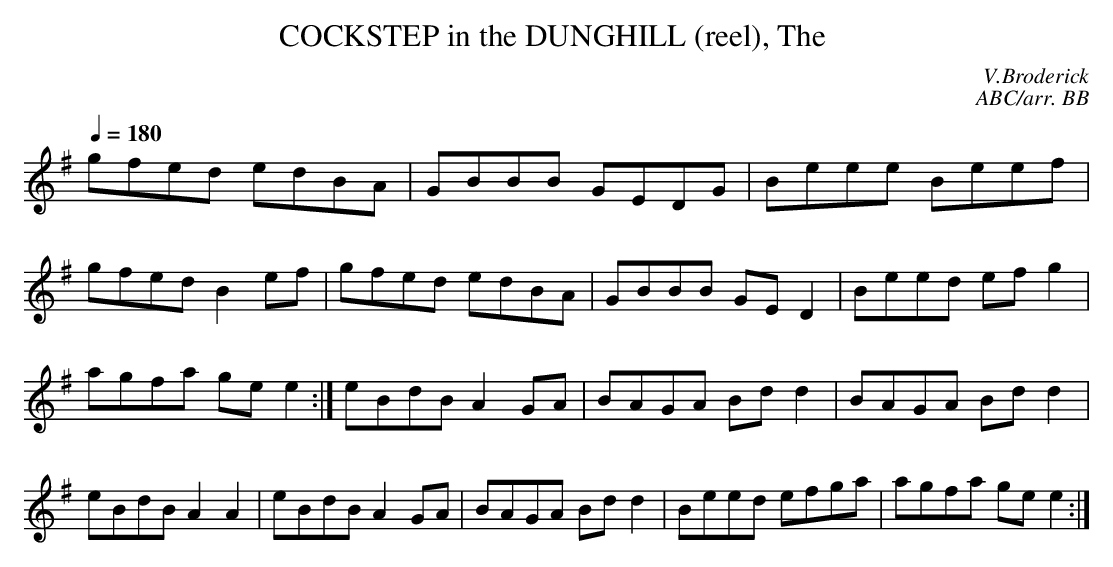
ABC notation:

X:1
T:COCKSTEP in the DUNGHILL (reel), The \
C:V.Broderick\
C:ABC/arr. BB\
M:4/4\
L:1/8\
Q:1/4=180\
K:Em\
gfed edBA|GBBB GEDG|Beee Beef|gfed B2ef|\
gfed edBA|GBBB GED2|Beed efg2|agfa gee2:|\
eBdB A2GA|BAGA Bdd2|BAGA Bdd2|eBdB A2A2|\
eBdB A2GA|BAGA Bdd2|Beed efga|agfa gee2:|\
\
\
